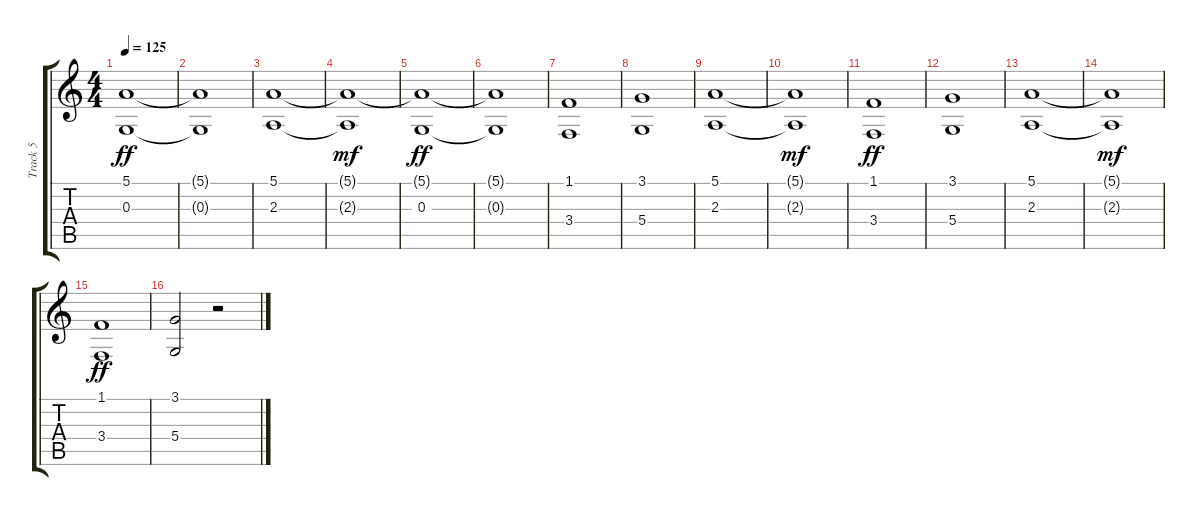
\track ("Track 5" "Track 5") {instrument synthstrings1}
\staff {score tabs}
\tuning (E4 B3 G3 D3 A2 E2) {hide}
\ts (4 4)
\tempo 125
\clef g2
\ks c
(5.1{t} 0.3).1{dy ff} |
(5.1{t} 0.3{t}).1 |
(5.1 2.3).1 |
(5.1{t} 2.3{t}).1{dy mf} |
(5.1{t} 0.3).1{dy ff} |
(5.1{t} 0.3{t}).1 |
(1.1 3.4).1 |
(3.1 5.4).1 |
(5.1 2.3).1 |
(5.1{t} 2.3{t}).1{dy mf} |
(1.1 3.4).1{dy ff} |
(3.1 5.4).1 |
(5.1 2.3).1 |
(5.1{t} 2.3{t}).1{dy mf} |
(1.1 3.4).1{dy ff} |
(3.1 5.4).2 r.2
